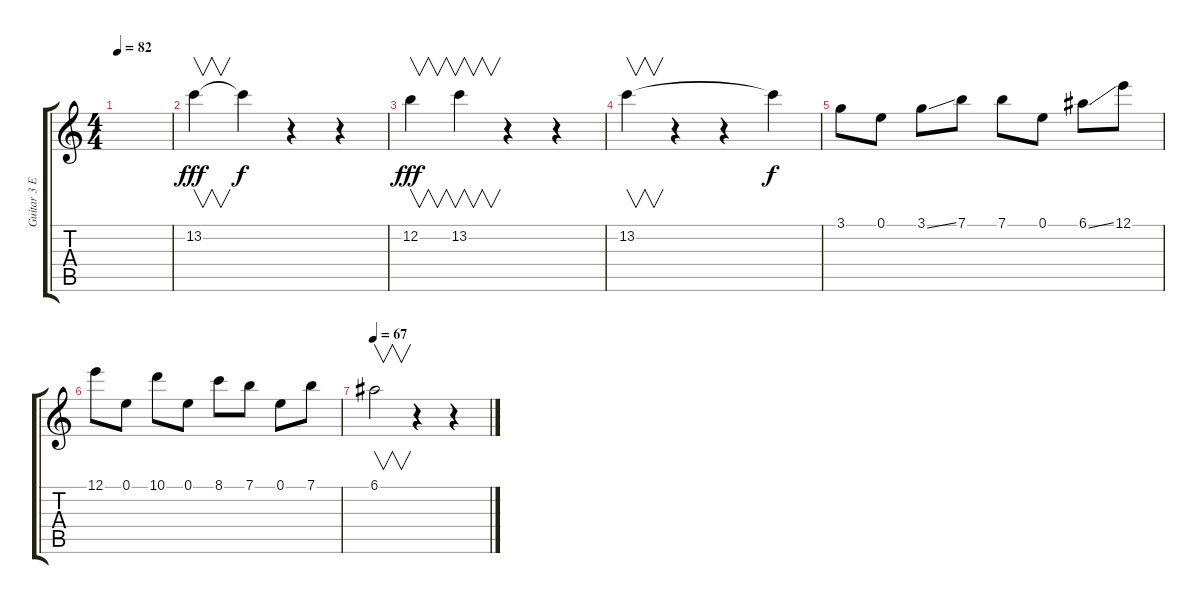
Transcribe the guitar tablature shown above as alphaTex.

\track ("Guitar 3 E'd" "Guitar 3 E") {instrument electricguitarclean}
\staff {score tabs}
\tuning (E4 B3 G3 D3 A2 E2) {hide}
\ts (4 4)
\tempo 82
\clef g2
\ks c
|
13.2.4{v dy fff} 13.2{t}.4{dy f} r.4 r.4 |
12.2.4{v dy fff} 13.2.4{v} r.4 r.4 |
13.2.4{v} r.4 r.4 13.2{t}.4{dy f} |
3.1.8 0.1.8 3.1{ss}.8 7.1.8 7.1.8 0.1.8 6.1{ss}.8 12.1.8 |
12.1.8 0.1.8 10.1.8 0.1.8 8.1.8 7.1.8 0.1.8 7.1.8 |
\tempo 67
6.1.2{v} r.4 r.4
